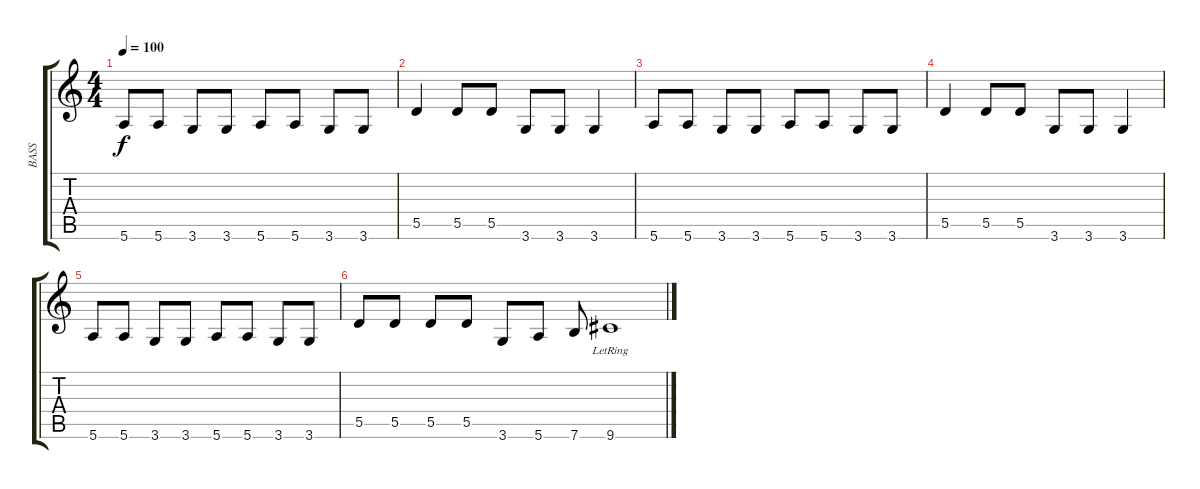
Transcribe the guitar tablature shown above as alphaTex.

\track ("BASS" "BASS") {instrument fretlessbass}
\staff {score tabs}
\tuning (E4 B3 G3 D3 A2 E2) {hide}
\ts (4 4)
\tempo 100
\clef g2
\ks c
5.6.8{dy f} 5.6.8 3.6.8 3.6.8 5.6.8 5.6.8 3.6.8 3.6.8 |
5.5.4 5.5.8 5.5.8 3.6.8 3.6.8 3.6.4 |
5.6.8 5.6.8 3.6.8 3.6.8 5.6.8 5.6.8 3.6.8 3.6.8 |
5.5.4 5.5.8 5.5.8 3.6.8 3.6.8 3.6.4 |
5.6.8 5.6.8 3.6.8 3.6.8 5.6.8 5.6.8 3.6.8 3.6.8 |
5.5.8 5.5.8 5.5.8 5.5.8 3.6.8 5.6.8 7.6.8 9.6{lr}.1
